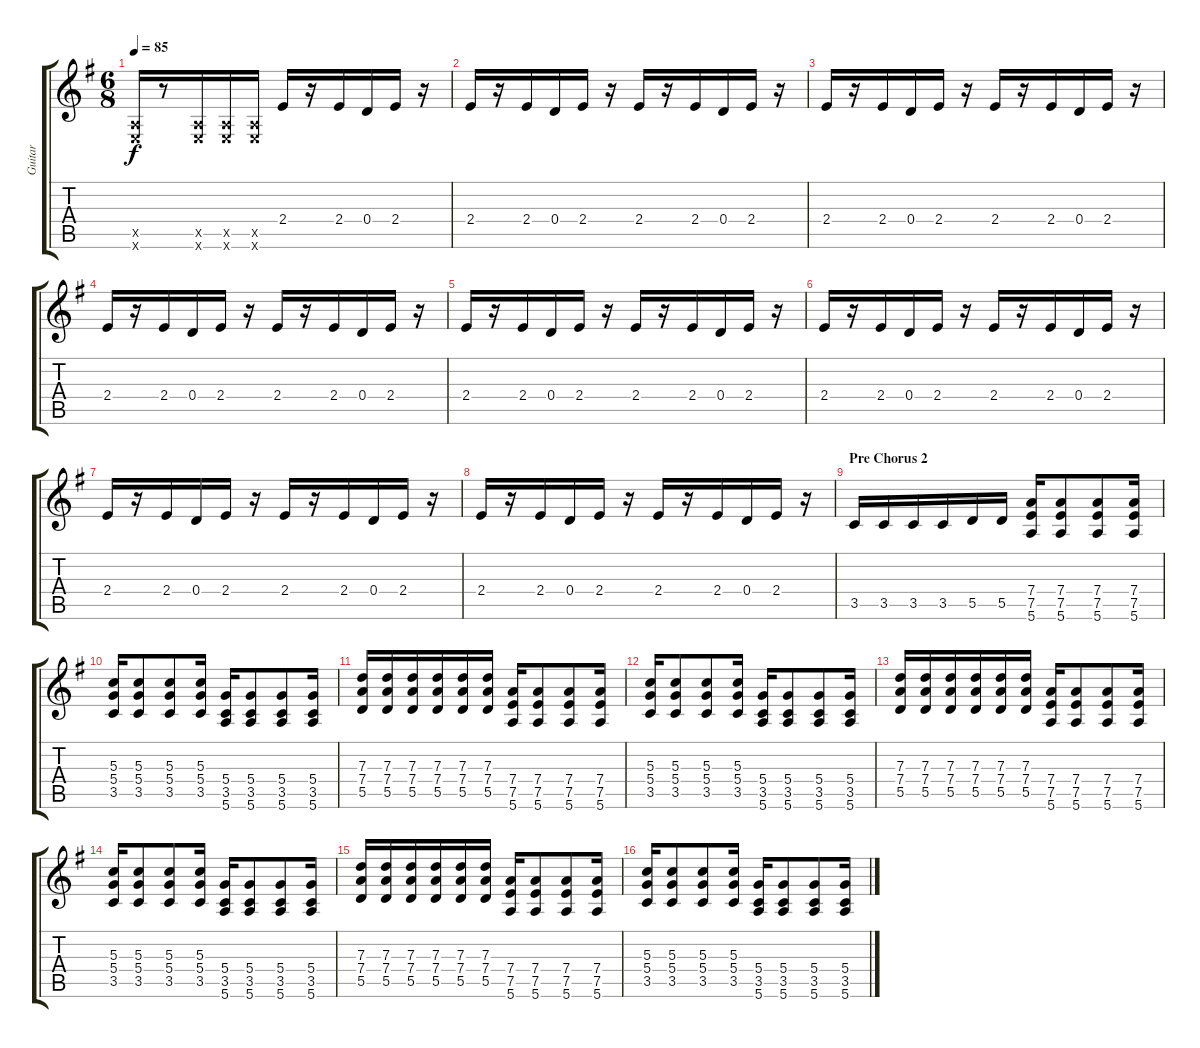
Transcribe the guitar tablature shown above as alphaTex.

\track ("Guitar" "Guitar") {instrument overdrivenguitar}
\staff {score tabs}
\tuning (E4 B3 G3 D3 A2 E2) {hide}
\ts (6 8)
\tempo 85
\clef g2
\ks eminor
(0.5{x} 0.6{x}).16{dy f} r.8 (0.5{x} 0.6{x}).16 (0.5{x} 0.6{x}).16 (0.5{x} 0.6{x}).16 2.4.16 r.16 2.4.16 0.4.16 2.4.16 r.16 |
2.4.16 r.16 2.4.16 0.4.16 2.4.16 r.16 2.4.16 r.16 2.4.16 0.4.16 2.4.16 r.16 |
2.4.16 r.16 2.4.16 0.4.16 2.4.16 r.16 2.4.16 r.16 2.4.16 0.4.16 2.4.16 r.16 |
2.4.16 r.16 2.4.16 0.4.16 2.4.16 r.16 2.4.16 r.16 2.4.16 0.4.16 2.4.16 r.16 |
2.4.16 r.16 2.4.16 0.4.16 2.4.16 r.16 2.4.16 r.16 2.4.16 0.4.16 2.4.16 r.16 |
2.4.16 r.16 2.4.16 0.4.16 2.4.16 r.16 2.4.16 r.16 2.4.16 0.4.16 2.4.16 r.16 |
2.4.16 r.16 2.4.16 0.4.16 2.4.16 r.16 2.4.16 r.16 2.4.16 0.4.16 2.4.16 r.16 |
2.4.16 r.16 2.4.16 0.4.16 2.4.16 r.16 2.4.16 r.16 2.4.16 0.4.16 2.4.16 r.16 |
\section ("" "Pre Chorus 2")
3.5.16 3.5.16 3.5.16 3.5.16 5.5.16 5.5.16 (7.4 7.5 5.6).16 (7.4 7.5 5.6).8 (7.4 7.5 5.6).8 (7.4 7.5 5.6).16 |
(5.3 5.4 3.5).16 (5.3 5.4 3.5).8 (5.3 5.4 3.5).8 (5.3 5.4 3.5).16 (5.4 3.5 5.6).16 (5.4 3.5 5.6).8 (5.4 3.5 5.6).8 (5.4 3.5 5.6).16 |
(7.3 7.4 5.5).16 (7.3 7.4 5.5).16 (7.3 7.4 5.5).16 (7.3 7.4 5.5).16 (7.3 7.4 5.5).16 (7.3 7.4 5.5).16 (7.4 7.5 5.6).16 (7.4 7.5 5.6).8 (7.4 7.5 5.6).8 (7.4 7.5 5.6).16 |
(5.3 5.4 3.5).16 (5.3 5.4 3.5).8 (5.3 5.4 3.5).8 (5.3 5.4 3.5).16 (5.4 3.5 5.6).16 (5.4 3.5 5.6).8 (5.4 3.5 5.6).8 (5.4 3.5 5.6).16 |
(7.3 7.4 5.5).16 (7.3 7.4 5.5).16 (7.3 7.4 5.5).16 (7.3 7.4 5.5).16 (7.3 7.4 5.5).16 (7.3 7.4 5.5).16 (7.4 7.5 5.6).16 (7.4 7.5 5.6).8 (7.4 7.5 5.6).8 (7.4 7.5 5.6).16 |
(5.3 5.4 3.5).16 (5.3 5.4 3.5).8 (5.3 5.4 3.5).8 (5.3 5.4 3.5).16 (5.4 3.5 5.6).16 (5.4 3.5 5.6).8 (5.4 3.5 5.6).8 (5.4 3.5 5.6).16 |
(7.3 7.4 5.5).16 (7.3 7.4 5.5).16 (7.3 7.4 5.5).16 (7.3 7.4 5.5).16 (7.3 7.4 5.5).16 (7.3 7.4 5.5).16 (7.4 7.5 5.6).16 (7.4 7.5 5.6).8 (7.4 7.5 5.6).8 (7.4 7.5 5.6).16 |
(5.3 5.4 3.5).16 (5.3 5.4 3.5).8 (5.3 5.4 3.5).8 (5.3 5.4 3.5).16 (5.4 3.5 5.6).16 (5.4 3.5 5.6).8 (5.4 3.5 5.6).8 (5.4 3.5 5.6).16
